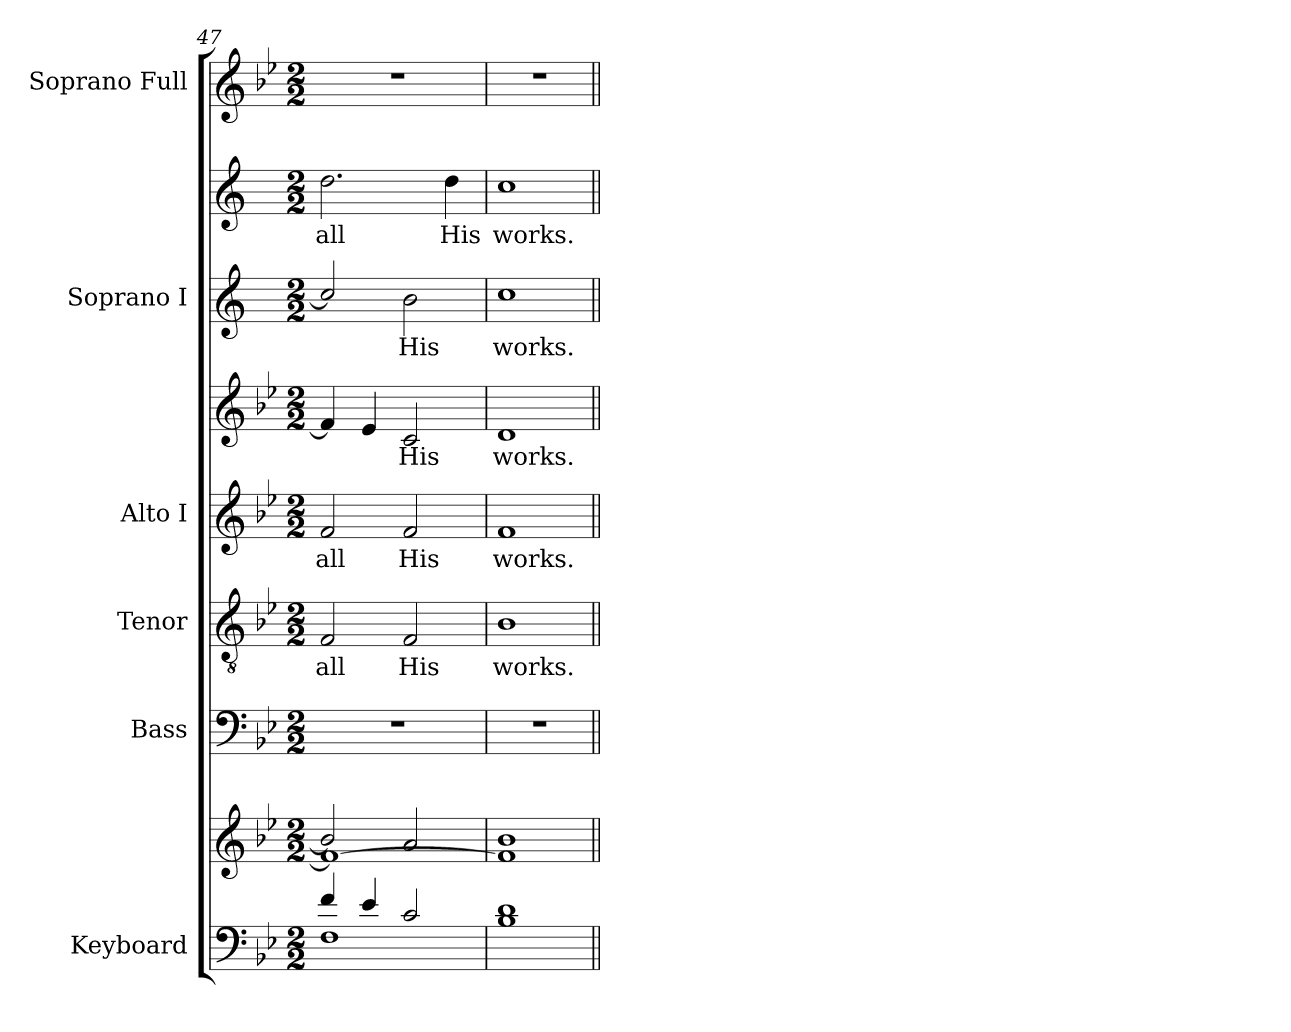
**kern	**kern	**kern	**kern	**text	**kern	**text	**kern	**text	**kern	**text	**kern	**text	**kern
*part6	*part6	*part5	*part4	*part4	*part3	*part3	*part3	*part3	*part2	*part2	*part2	*part2	*part1
*staff9	*staff8	*staff7	*staff6	*staff6	*staff5	*staff5	*staff4	*staff4	*staff3	*staff3	*staff2	*staff2	*staff1
*I"Keyboard	*	*I"Bass	*I"Tenor	*	*I"Alto I	*	*	*	*I"Soprano I	*	*	*	*I"Soprano Full
*	*	*I'B	*I'T	*	*I'A	*	*	*	*I'S	*	*	*	*I'S
*clefF4	*clefG2	*clefF4	*clefGv2	*	*clefG2	*	*clefG2	*	*clefG2	*	*clefG2	*	*clefG2
*	*	*	*	*	*	*	*	*	*ITrd1c2	*	*ITrd1c2	*	*
*k[b-e-]	*k[b-e-]	*k[b-e-]	*k[b-e-]	*	*k[b-e-]	*	*k[b-e-]	*	*k[b-e-]	*	*k[b-e-]	*	*k[b-e-]
*B-:	*B-:	*B-:	*B-:	*	*B-:	*	*B-:	*	*B-:	*	*B-:	*	*B-:
*M2/2	*M2/2	*M2/2	*M2/2	*	*M2/2	*	*M2/2	*	*M2/2	*	*M2/2	*	*M2/2
=47	=47	=47	=47	=47	=47	=47	=47	=47	=47	=47	=47	=47	=47
*^	*^	*	*	*	*	*	*	*	*	*	*	*	*
*	*	*	*^	*	*	*	*	*	*	*	*	*	*	*	*
!	!	!	!	!	!	!	!LO:LY:b	!	!LO:LY:b	!	!	!	!	!	!LO:LY:b	!
4f/	1F\	1ryy	2b-/]	1f_	1r	2F	all	2f	all	4f]	.	2b-/]	.	2.cc	all	1r
4e-/	.	.	.	.	.	.	.	.	.	4e-	.	.	.	.	.	.
!	!	!	!	!	!	!	!LO:LY:b	!	!LO:LY:b	!	!LO:LY:b	!	!LO:LY:b	!	!	!
2c/	.	.	2a/	.	.	2F	His	2f	His	2c	His	2a	His	.	.	.
!	!	!	!	!	!	!	!	!	!	!	!	!	!	!	!LO:LY:b	!
.	.	.	.	.	.	.	.	.	.	.	.	.	.	4cc	His	.
=48	=48	=48	=48	=48	=48	=48	=48	=48	=48	=48	=48	=48	=48	=48	=48	=48
!	!	!	!	!	!	!	!LO:LY:b	!	!LO:LY:b	!	!LO:LY:b	!	!LO:LY:b	!	!LO:LY:b	!
1d/	1B-\	1ryy	1b-\	1f]	1r	1B-	works.	1f	works.	1d	works.	1b-	works.	1b-	works.	1r
*v	*v	*	*	*	*	*	*	*	*	*	*	*	*	*	*	*
*	*v	*v	*v	*	*	*	*	*	*	*	*	*	*	*	*
=||	=||	=||	=||	=||	=||	=||	=||	=||	=||	=||	=||	=||	=||
*-	*-	*-	*-	*-	*-	*-	*-	*-	*-	*-	*-	*-	*-
